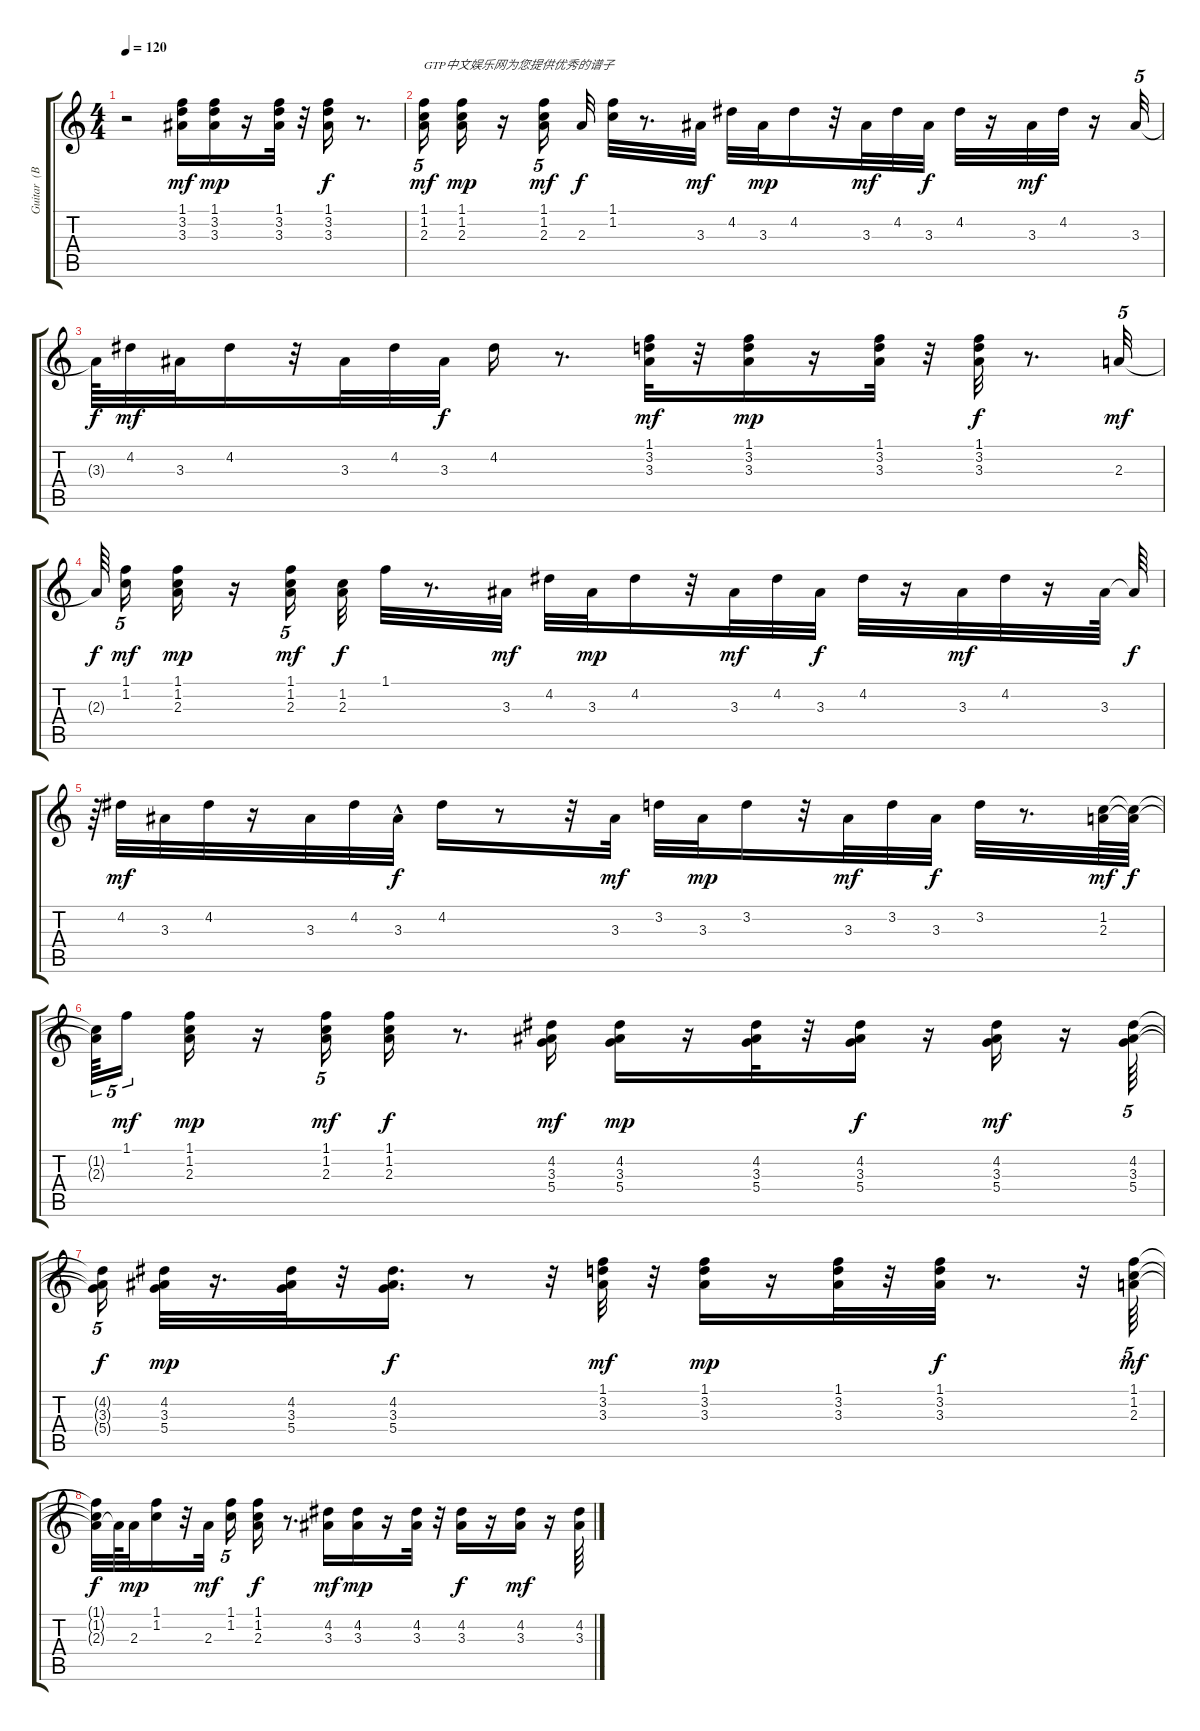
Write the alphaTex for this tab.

\track ("Guitar  (BB)" "Guitar  (B") {instrument acousticguitarsteel}
\staff {score tabs}
\tuning (E4 B3 G3 D3 A2 E2) {hide}
\ts (4 4)
\tempo 120
\clef g2
\ks c
r.2{dy mf instrument acousticguitarsteel} (1.1 3.2 3.3).16 (1.1 3.2 3.3).16{dy mp} r.16 (1.1 3.2 3.3).32 r.32 (1.1 3.2 3.3).16{dy f} r.8{d} |
(1.1 1.2 2.3).16{tu (5 4) txt "GTP中文娱乐网为您提供优秀的谱子" dy mf} (1.1 1.2 2.3).16{dy mp} r.16 (1.1 1.2 2.3).16{tu (5 4) dy mf} 2.3.32{dy f} (1.1 1.2).32 r.8{d} 3.3.32{dy mf} 4.2.32 3.3.32{dy mp} 4.2.16 r.32 3.3.32{dy mf} 4.2.32 3.3.32{dy f} 4.2.32 r.16 3.3.32{dy mf} 4.2.32 r.16 3.3.32{tu (5 4)} |
3.3{t}.64{dy f} 4.2.32{dy mf} 3.3.32 4.2.16 r.32 3.3.32 4.2.32 3.3.32{dy f} 4.2.16 r.8{d} (1.1 3.2 3.3).32{dy mf} r.32 (1.1 3.2 3.3).16{dy mp} r.16 (1.1 3.2 3.3).32 r.32 (1.1 3.2 3.3).32{dy f} r.8{d} 2.3.32{tu (5 4) dy mf} |
2.3{t}.64{dy f} (1.1 1.2).16{tu (5 4) dy mf} (1.1 1.2 2.3).16{dy mp} r.16 (1.1 1.2 2.3).16{tu (5 4) dy mf} (1.2 2.3).32{dy f} 1.1.32 r.8{d} 3.3.32{dy mf} 4.2.32 3.3.32{dy mp} 4.2.16 r.32 3.3.32{dy mf} 4.2.32 3.3.32{dy f} 4.2.32 r.16 3.3.32{dy mf} 4.2.32 r.16 3.3.64 3.3{t}.64{dy f} |
r.64{tu (5 4)} 4.2.32{dy mf} 3.3.32 4.2.32 r.16 3.3.32 4.2.32 3.3{hac}.32{dy f} 4.2.16 r.8 r.32 3.3.32{dy mf} 3.2.32 3.3.32{dy mp} 3.2.16 r.32 3.3.32{dy mf} 3.2.32 3.3.32{dy f} 3.2.32 r.8{d} (1.2 2.3).64{dy mf} (1.2{t} 2.3{t}).64{dy f} |
(1.2{t} 2.3{t}).64{tu (5 4)} 1.1.16{tu (5 4) dy mf} (1.1 1.2 2.3).16{dy mp} r.16 (1.1 1.2 2.3).16{tu (5 4) dy mf} (1.1 1.2 2.3).16{dy f} r.8{d} (4.2 3.3 5.4).16{dy mf} (4.2 3.3 5.4).16{dy mp} r.16 (4.2 3.3 5.4).32 r.32 (4.2 3.3 5.4).16{dy f} r.16 (4.2 3.3 5.4).16{dy mf} r.16 (4.2 3.3 5.4).64{tu (5 4)} |
(4.2{t} 3.3{t} 5.4{t}).16{tu (5 4) dy f} (4.2 3.3 5.4).32{dy mp} r.16{d} (4.2 3.3 5.4).32 r.32 (4.2 3.3 5.4).16{d dy f} r.8 r.32 (1.1 3.2 3.3).32{dy mf} r.32 (1.1 3.2 3.3).16{dy mp} r.16 (1.1 3.2 3.3).32 r.32 (1.1 3.2 3.3).32{dy f} r.8{d} r.32 (1.1 1.2 2.3).64{tu (5 4) dy mf} |
(1.1{t} 1.2{t} 2.3{t}).32{dy f} 2.3{t}.64 2.3.32{dy mp} (1.1 1.2).16 r.32 2.3.32{dy mf} (1.1 1.2).16{tu (5 4)} (1.1 1.2 2.3).16{dy f} r.8{d} (4.2 3.3).16{dy mf} (4.2 3.3).16{dy mp} r.16 (4.2 3.3).32 r.32 (4.2 3.3).16{dy f} r.16 (4.2 3.3).16{dy mf} r.16 (4.2 3.3).64
